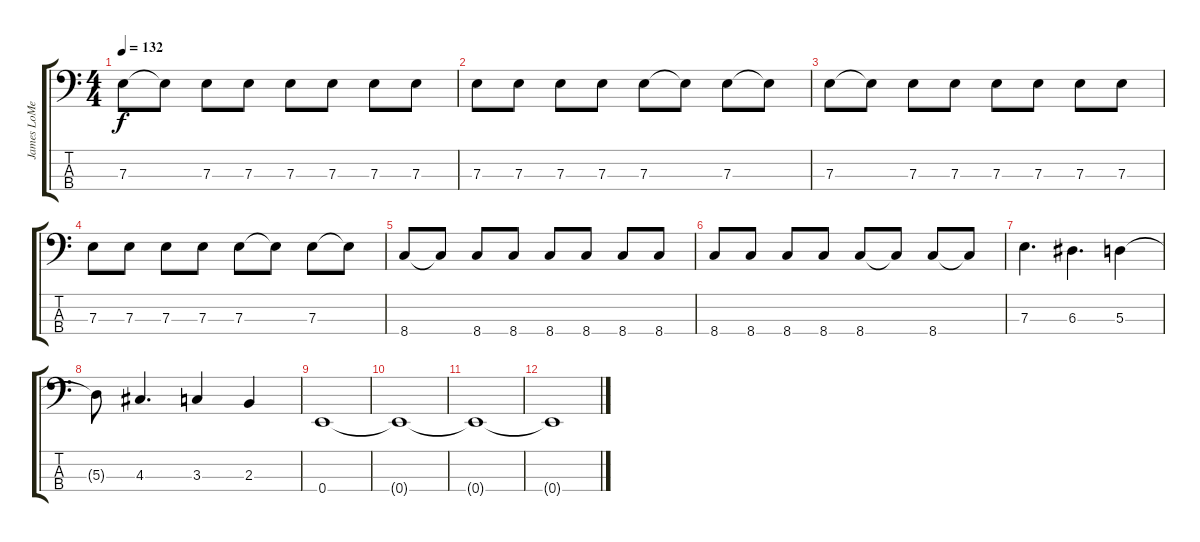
\track ("James LoMenzo" "James LoMe") {instrument electricbassfinger}
\staff {score tabs}
\tuning (G2 D2 A1 E1) {hide}
\ts (4 4)
\tempo 132
\clef f4
\ks c
7.3.8{dy f} 7.3{t}.8 7.3.8 7.3.8 7.3.8 7.3.8 7.3.8 7.3.8 |
7.3.8 7.3.8 7.3.8 7.3.8 7.3.8 7.3{t}.8 7.3.8 7.3{t}.8 |
7.3.8 7.3{t}.8 7.3.8 7.3.8 7.3.8 7.3.8 7.3.8 7.3.8 |
7.3.8 7.3.8 7.3.8 7.3.8 7.3.8 7.3{t}.8 7.3.8 7.3{t}.8 |
8.4.8 8.4{t}.8 8.4.8 8.4.8 8.4.8 8.4.8 8.4.8 8.4.8 |
8.4.8 8.4.8 8.4.8 8.4.8 8.4.8 8.4{t}.8 8.4.8 8.4{t}.8 |
7.3.4{d} 6.3.4{d} 5.3.4 |
5.3{t}.8 4.3.4{d} 3.3.4 2.3.4 |
0.4.1 |
0.4{t}.1 |
0.4{t}.1 |
0.4{t}.1
